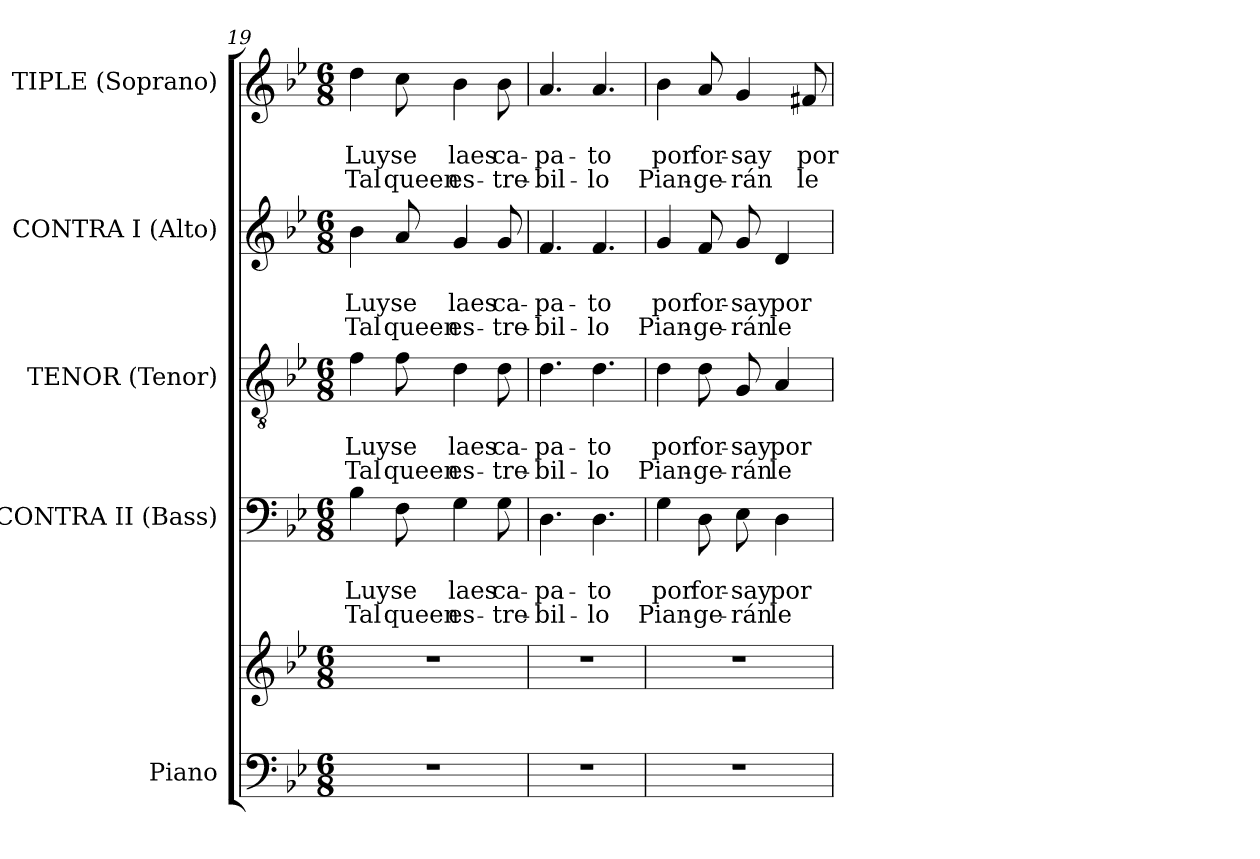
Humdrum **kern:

**kern	**kern	**kern	**text	**text	**text	**kern	**text	**text	**text	**kern	**text	**text	**text	**kern	**text	**text	**text
*part5	*part5	*part4	*part4	*part4	*part4	*part3	*part3	*part3	*part3	*part2	*part2	*part2	*part2	*part1	*part1	*part1	*part1
*staff6	*staff5	*staff4	*staff4	*staff4	*staff4	*staff3	*staff3	*staff3	*staff3	*staff2	*staff2	*staff2	*staff2	*staff1	*staff1	*staff1	*staff1
*I"Piano	*	*I"CONTRA II (Bass)	*	*	*	*I"TENOR (Tenor)	*	*	*	*I"CONTRA I (Alto)	*	*	*	*I"TIPLE (Soprano)	*	*	*
*I'Pno	*	*	*	*	*	*	*	*	*	*	*	*	*	*I'Pno	*	*	*
*clefF4	*clefG2	*clefF4	*	*	*	*clefGv2	*	*	*	*clefG2	*	*	*	*clefG2	*	*	*
*k[b-e-]	*k[b-e-]	*k[b-e-]	*	*	*	*k[b-e-]	*	*	*	*k[b-e-]	*	*	*	*k[b-e-]	*	*	*
*g:	*g:	*g:	*	*	*	*g:	*	*	*	*g:	*	*	*	*g:	*	*	*
*M6/8	*M6/8	*M6/8	*	*	*	*M6/8	*	*	*	*M6/8	*	*	*	*M6/8	*	*	*
=19	=19	=19	=19	=19	=19	=19	=19	=19	=19	=19	=19	=19	=19	=19	=19	=19	=19
2.r	2.r	4B-\	.	Luy	Tal	4f\	.	Luy	Tal	4b-\	.	Luy	Tal	4dd\	.	Luy	Tal
.	.	8F\	.	se	queen	8f\	.	se	queen	8a/	.	se	queen	8cc\	.	se	queen
.	.	4G\	.	laes	es-	4d\	.	laes	es-	4g/	.	laes	es-	4b-\	.	laes	es-
.	.	8G\	.	ca-	-tre-	8d\	.	ca-	-tre-	8g/	.	ca-	-tre-	8b-\	.	ca-	-tre-
=20	=20	=20	=20	=20	=20	=20	=20	=20	=20	=20	=20	=20	=20	=20	=20	=20	=20
2.r	2.r	4.D\	.	-pa-	-bil-	4.d\	.	-pa-	-bil-	4.f/	.	-pa-	-bil-	4.a/	.	-pa-	-bil-
.	.	4.D\	.	-to	-lo	4.d\	.	-to	-lo	4.f/	.	-to	-lo	4.a/	.	-to	-lo
=21	=21	=21	=21	=21	=21	=21	=21	=21	=21	=21	=21	=21	=21	=21	=21	=21	=21
2.r	2.r	4G\	.	por	Pian-	4d\	.	por	Pian-	4g/	.	por	Pian-	4b-\	.	por	Pian-
.	.	8D\	.	for-	-ge-	8d\	.	for-	-ge-	8f/	.	for-	-ge-	8a/	.	for-	-ge-
.	.	8E-\	.	-say	-rán	8G/	.	-say	-rán	8g/	.	-say	-rán	4g/	.	-say	-rán
.	.	4D\	.	por	le	4A/	.	por	le	4d/	.	por	le	.	.	.	.
.	.	.	.	.	.	.	.	.	.	.	.	.	.	8f#X/	.	por	le
=	=	=	=	=	=	=	=	=	=	=	=	=	=	=	=	=	=
*-	*-	*-	*-	*-	*-	*-	*-	*-	*-	*-	*-	*-	*-	*-	*-	*-	*-
